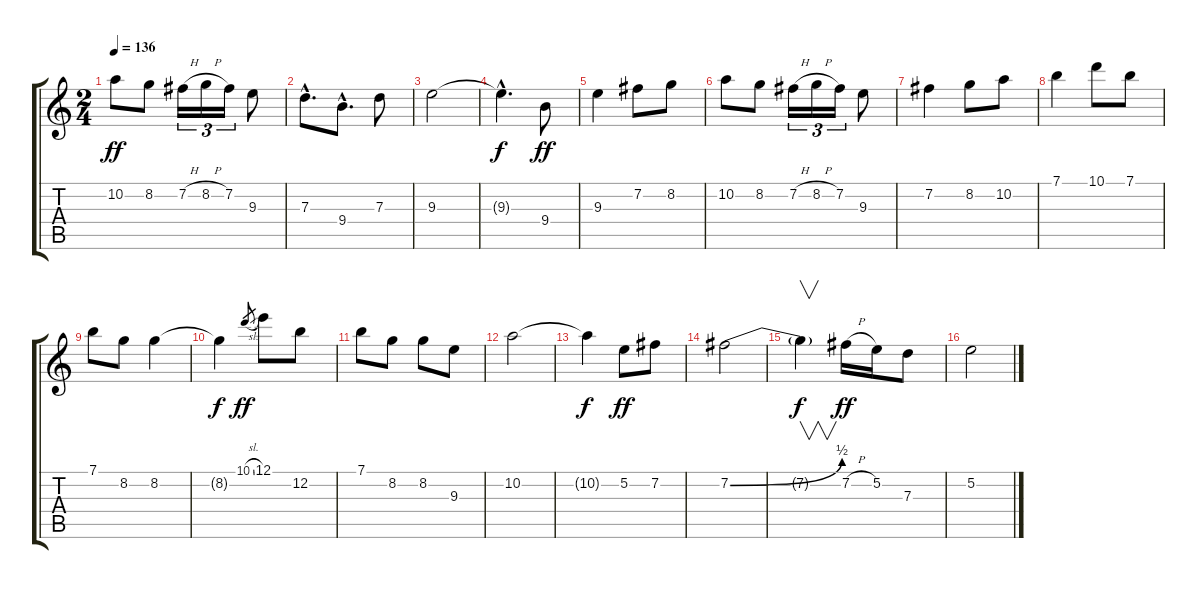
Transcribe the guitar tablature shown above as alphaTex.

\track "" {instrument distortionguitar}
\staff {score tabs}
\tuning (E4 B3 G3 D3 A2 E2) {hide}
\ts (2 4)
\tempo 136
\clef g2
\ks c
10.2.8{dy ff} 8.2.8 7.2{h}.16{tu (3 2)} 8.2{h}.16{tu (3 2)} 7.2.16{tu (3 2)} 9.3.8 |
7.3{hac}.8{d} 9.4{hac}.8{d} 7.3.8 |
9.3.2 |
9.3{hac t}.4{d dy f} 9.4.8{dy ff} |
9.3.4 7.2.8 8.2.8 |
10.2.8 8.2.8 7.2{h}.16{tu (3 2)} 8.2{h}.16{tu (3 2)} 7.2.16{tu (3 2)} 9.3.8 |
7.2.4 8.2.8 10.2.8 |
7.1.4 10.1.8 7.1.8 |
7.1.8 8.2.8 8.2.4 |
8.2{t}.4{dy f} 10.1{sl}.8{gr dy ff} 12.1.8 12.2.8 |
7.1.8 8.2.8 8.2.8 9.3.8 |
10.2.2 |
10.2{t}.4{dy f} 5.2.8{dy ff} 7.2.8 |
7.2{be (bend 0 0 60 2)}.2 |
7.2{t}.4{v dy f} 7.2{h}.16{dy ff} 5.2.16 7.3.8 |
5.2.2
